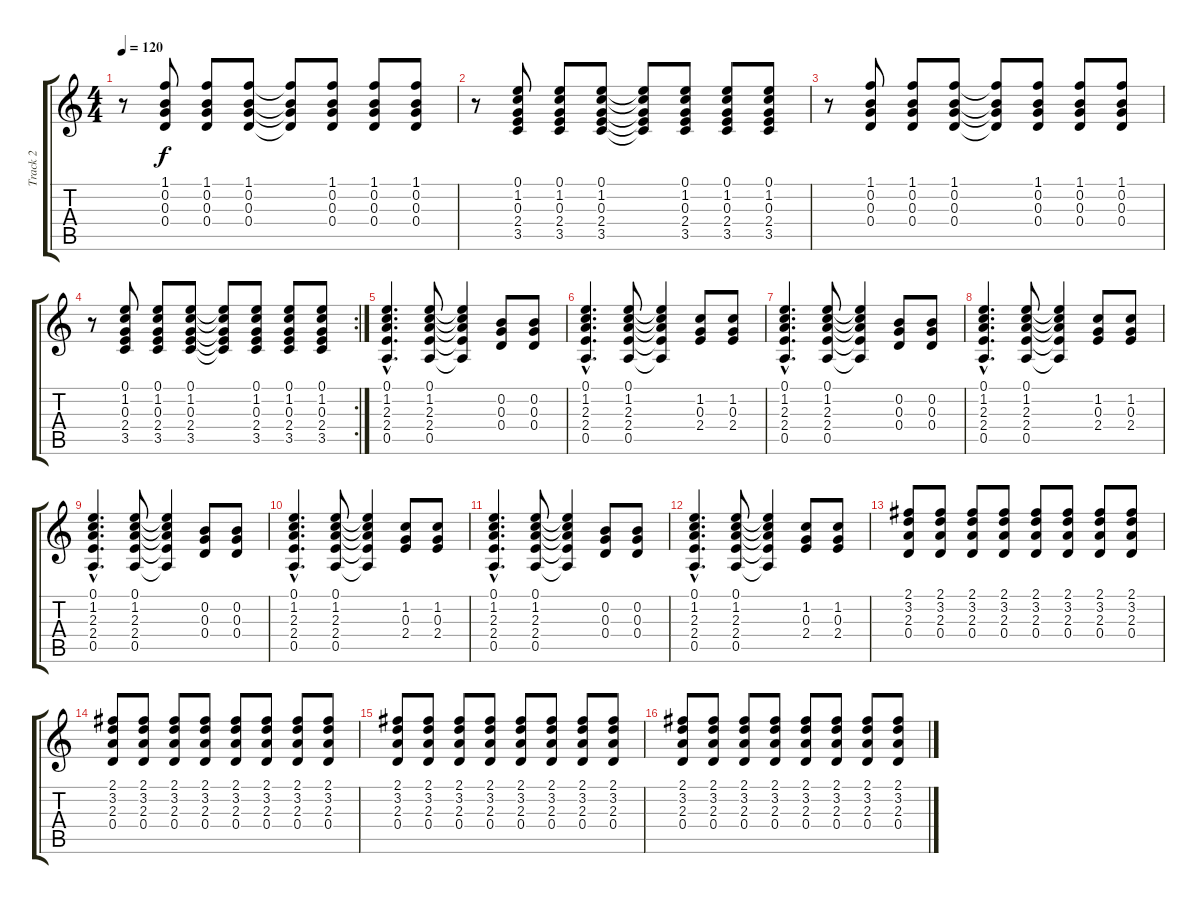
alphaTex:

\track ("Track 2" "Track 2") {instrument acousticguitarnylon}
\staff {score tabs}
\tuning (E4 B3 G3 D3 A2 E2) {hide}
\ts (4 4)
\tempo 120
\clef g2
\ks c
r.8{dy f} (1.1 0.2 0.3 0.4).8 (1.1 0.2 0.3 0.4).8 (1.1 0.2 0.3 0.4).8 (1.1{t} 0.2{t} 0.3{t} 0.4{t}).8 (1.1 0.2 0.3 0.4).8 (1.1 0.2 0.3 0.4).8 (1.1 0.2 0.3 0.4).8 |
r.8 (0.1 1.2 0.3 2.4 3.5).8 (0.1 1.2 0.3 2.4 3.5).8 (0.1 1.2 0.3 2.4 3.5).8 (0.1{t} 1.2{t} 0.3{t} 2.4{t} 3.5{t}).8 (0.1 1.2 0.3 2.4 3.5).8 (0.1 1.2 0.3 2.4 3.5).8 (0.1 1.2 0.3 2.4 3.5).8 |
r.8 (1.1 0.2 0.3 0.4).8 (1.1 0.2 0.3 0.4).8 (1.1 0.2 0.3 0.4).8 (1.1{t} 0.2{t} 0.3{t} 0.4{t}).8 (1.1 0.2 0.3 0.4).8 (1.1 0.2 0.3 0.4).8 (1.1 0.2 0.3 0.4).8 |
\rc 2
r.8 (0.1 1.2 0.3 2.4 3.5).8 (0.1 1.2 0.3 2.4 3.5).8 (0.1 1.2 0.3 2.4 3.5).8 (0.1{t} 1.2{t} 0.3{t} 2.4{t} 3.5{t}).8 (0.1 1.2 0.3 2.4 3.5).8 (0.1 1.2 0.3 2.4 3.5).8 (0.1 1.2 0.3 2.4 3.5).8 |
(0.1{hac} 1.2{hac} 2.3{hac} 2.4{hac} 0.5{hac}).4{d} (0.1 1.2 2.3 2.4 0.5).8 (0.1{t} 1.2{t} 2.3{t} 2.4{t} 0.5{t}).4 (0.2 0.3 0.4).8 (0.2 0.3 0.4).8 |
(0.1{hac} 1.2{hac} 2.3{hac} 2.4{hac} 0.5{hac}).4{d} (0.1 1.2 2.3 2.4 0.5).8 (0.1{t} 1.2{t} 2.3{t} 2.4{t} 0.5{t}).4 (1.2 0.3 2.4).8 (1.2 0.3 2.4).8 |
(0.1{hac} 1.2{hac} 2.3{hac} 2.4{hac} 0.5{hac}).4{d} (0.1 1.2 2.3 2.4 0.5).8 (0.1{t} 1.2{t} 2.3{t} 2.4{t} 0.5{t}).4 (0.2 0.3 0.4).8 (0.2 0.3 0.4).8 |
(0.1{hac} 1.2{hac} 2.3{hac} 2.4{hac} 0.5{hac}).4{d} (0.1 1.2 2.3 2.4 0.5).8 (0.1{t} 1.2{t} 2.3{t} 2.4{t} 0.5{t}).4 (1.2 0.3 2.4).8 (1.2 0.3 2.4).8 |
(0.1{hac} 1.2{hac} 2.3{hac} 2.4{hac} 0.5{hac}).4{d} (0.1 1.2 2.3 2.4 0.5).8 (0.1{t} 1.2{t} 2.3{t} 2.4{t} 0.5{t}).4 (0.2 0.3 0.4).8 (0.2 0.3 0.4).8 |
(0.1{hac} 1.2{hac} 2.3{hac} 2.4{hac} 0.5{hac}).4{d} (0.1 1.2 2.3 2.4 0.5).8 (0.1{t} 1.2{t} 2.3{t} 2.4{t} 0.5{t}).4 (1.2 0.3 2.4).8 (1.2 0.3 2.4).8 |
(0.1{hac} 1.2{hac} 2.3{hac} 2.4{hac} 0.5{hac}).4{d} (0.1 1.2 2.3 2.4 0.5).8 (0.1{t} 1.2{t} 2.3{t} 2.4{t} 0.5{t}).4 (0.2 0.3 0.4).8 (0.2 0.3 0.4).8 |
(0.1{hac} 1.2{hac} 2.3{hac} 2.4{hac} 0.5{hac}).4{d} (0.1 1.2 2.3 2.4 0.5).8 (0.1{t} 1.2{t} 2.3{t} 2.4{t} 0.5{t}).4 (1.2 0.3 2.4).8 (1.2 0.3 2.4).8 |
(2.1 3.2 2.3 0.4).8 (2.1 3.2 2.3 0.4).8 (2.1 3.2 2.3 0.4).8 (2.1 3.2 2.3 0.4).8 (2.1 3.2 2.3 0.4).8 (2.1 3.2 2.3 0.4).8 (2.1 3.2 2.3 0.4).8 (2.1 3.2 2.3 0.4).8 |
(2.1 3.2 2.3 0.4).8 (2.1 3.2 2.3 0.4).8 (2.1 3.2 2.3 0.4).8 (2.1 3.2 2.3 0.4).8 (2.1 3.2 2.3 0.4).8 (2.1 3.2 2.3 0.4).8 (2.1 3.2 2.3 0.4).8 (2.1 3.2 2.3 0.4).8 |
(2.1 3.2 2.3 0.4).8 (2.1 3.2 2.3 0.4).8 (2.1 3.2 2.3 0.4).8 (2.1 3.2 2.3 0.4).8 (2.1 3.2 2.3 0.4).8 (2.1 3.2 2.3 0.4).8 (2.1 3.2 2.3 0.4).8 (2.1 3.2 2.3 0.4).8 |
(2.1 3.2 2.3 0.4).8 (2.1 3.2 2.3 0.4).8 (2.1 3.2 2.3 0.4).8 (2.1 3.2 2.3 0.4).8 (2.1 3.2 2.3 0.4).8 (2.1 3.2 2.3 0.4).8 (2.1 3.2 2.3 0.4).8 (2.1 3.2 2.3 0.4).8
